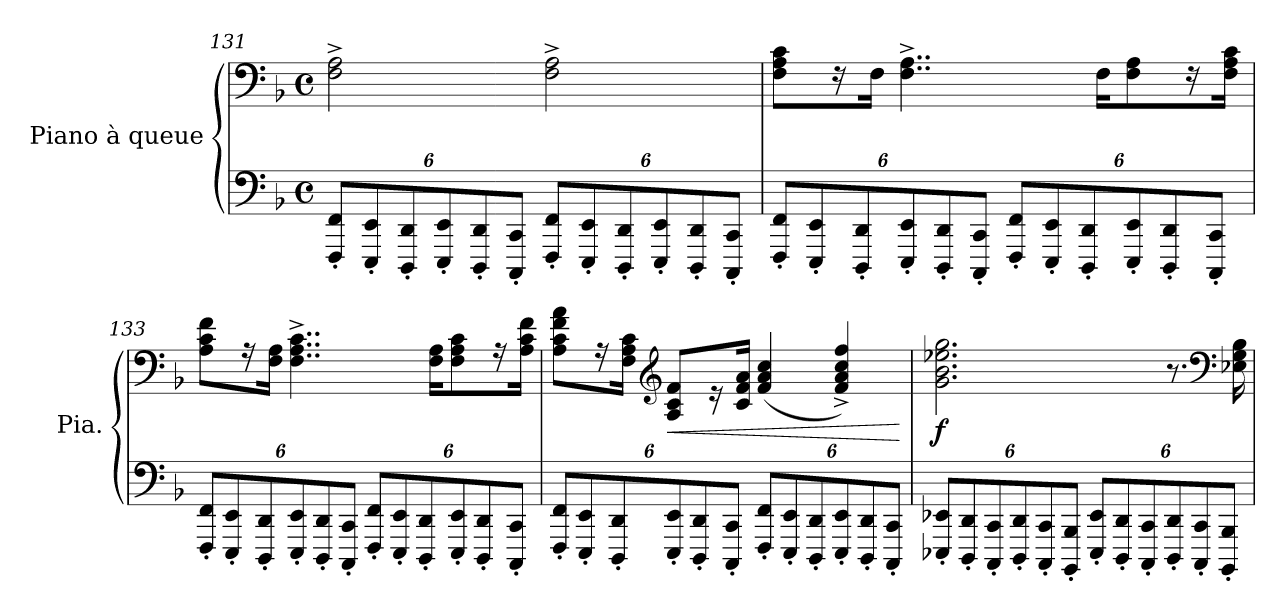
**kern	**kern	**dynam
*part1	*part1	*part1
*staff2	*staff1	*staff1/2
*I"Piano à queue	*	*
*I'Pia.	*	*
*clefF4	*clefF4	*
*k[b-]	*k[b-]	*
*M4/4	*M4/4	*
*met(c)	*met(c)	*
*Xbrackettup	*	*
=131	=131	=131
12FFF/' 12FF/'L	2F\^ 2A\^	.
12EEE/' 12EE/'	.	.
12DDD/' 12DD/'	.	.
12EEE/' 12EE/'	.	.
12DDD/' 12DD/'	.	.
12CCC/' 12CC/'J	.	.
12FFF/' 12FF/'L	2F\^ 2A\^	.
12EEE/' 12EE/'	.	.
12DDD/' 12DD/'	.	.
12EEE/' 12EE/'	.	.
12DDD/' 12DD/'	.	.
12CCC/' 12CC/'J	.	.
!!LO:PB:g=z
=132	=132	=132
12FFF/' 12FF/'L	8F\ 8A\ 8c\L	.
12EEE/' 12EE/'	.	.
.	16r	.
12DDD/' 12DD/'	.	.
.	16F\Jk	.
12EEE/' 12EE/'	4..F\^ 4..A\^	.
12DDD/' 12DD/'	.	.
12CCC/' 12CC/'J	.	.
12FFF/' 12FF/'L	.	.
12EEE/' 12EE/'	.	.
12DDD/' 12DD/'	.	.
.	16F\KL	.
12EEE/' 12EE/'	8F\ 8A\	.
12DDD/' 12DD/'	.	.
.	16r	.
12CCC/' 12CC/'J	.	.
.	16F\ 16A\ 16c\Jk	.
=133	=133	=133
12FFF/' 12FF/'L	8A\ 8c\ 8f\L	.
12EEE/' 12EE/'	.	.
.	16r	.
12DDD/' 12DD/'	.	.
.	16F\ 16A\Jk	.
12EEE/' 12EE/'	4..F\^ 4..A\^ 4..c\^	.
12DDD/' 12DD/'	.	.
12CCC/' 12CC/'J	.	.
12FFF/' 12FF/'L	.	.
12EEE/' 12EE/'	.	.
12DDD/' 12DD/'	.	.
.	16F\ 16A\KL	.
12EEE/' 12EE/'	8F\ 8A\ 8c\	.
12DDD/' 12DD/'	.	.
.	16r	.
12CCC/' 12CC/'J	.	.
.	16A\ 16c\ 16f\Jk	.
=134	=134	=134
12FFF/' 12FF/'L	8A\ 8c\ 8f\ 8a\L	.
12EEE/' 12EE/'	.	.
.	16r	.
12DDD/' 12DD/'	.	.
.	16F\ 16A\ 16c\Jk	.
*	*clefG2	*
!	!	!LO:HP:b
12EEE/' 12EE/'	8A/ 8c/ 8f/L	<
12DDD/' 12DD/'	.	.
.	16r	.
12CCC/' 12CC/'J	.	.
.	16c/ 16f/ 16a/Jk	.
12FFF/' 12FF/'L	(4f/ 4a/ 4cc/	.
12EEE/' 12EE/'	.	.
12DDD/' 12DD/'	.	.
12EEE/' 12EE/'	4f/^ 4a/^ 4cc/^ 4ff/^)	.
12DDD/' 12DD/'	.	.
12CCC/' 12CC/'J	.	.
.	.	[
!!LO:LB:g=z
=135	=135	=135
!	!	!LO:DY:b
12EEE-X/' 12EE-X/'L	2.g\ 2.b-\ 2.ee-X\ 2.gg\	f
12DDD/' 12DD/'	.	.
12CCC/' 12CC/'	.	.
12DDD/' 12DD/'	.	.
12CCC/' 12CC/'	.	.
12BBBB-/' 12BBB-/'J	.	.
12EEE-/' 12EE-/'L	.	.
12DDD/' 12DD/'	.	.
12CCC/' 12CC/'	.	.
12DDD/' 12DD/'	8.r	.
12CCC/' 12CC/'	.	.
12BBBB-/' 12BBB-/'J	.	.
*	*clefF4	*
.	16E-X\ 16G\ 16B-\	.
=	=	=
*-	*-	*-
